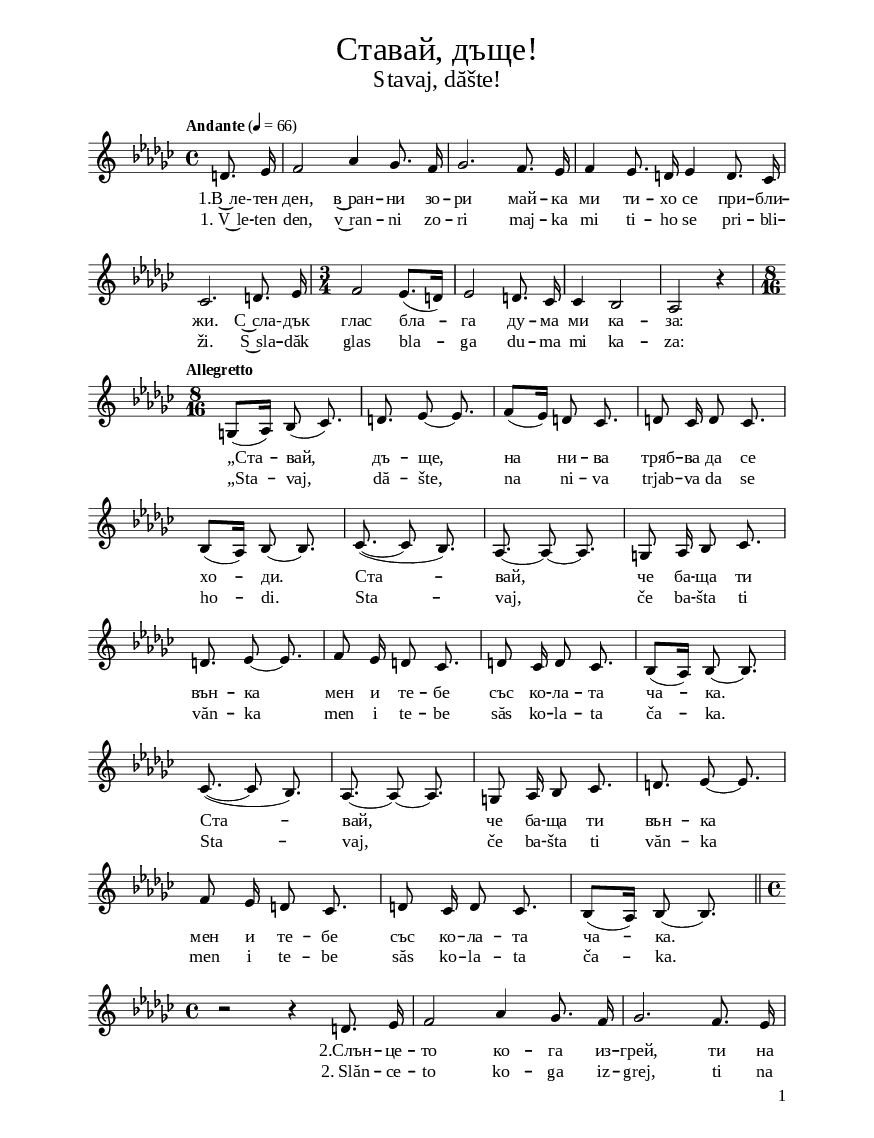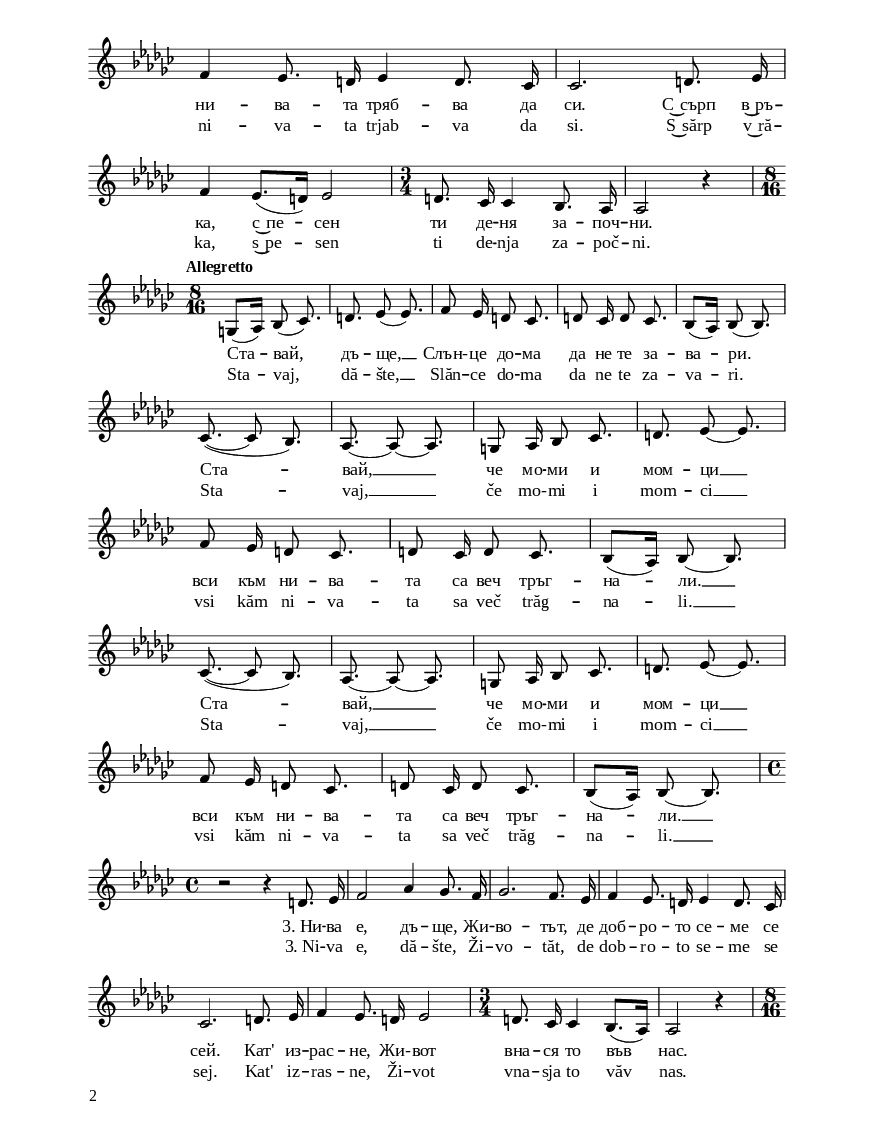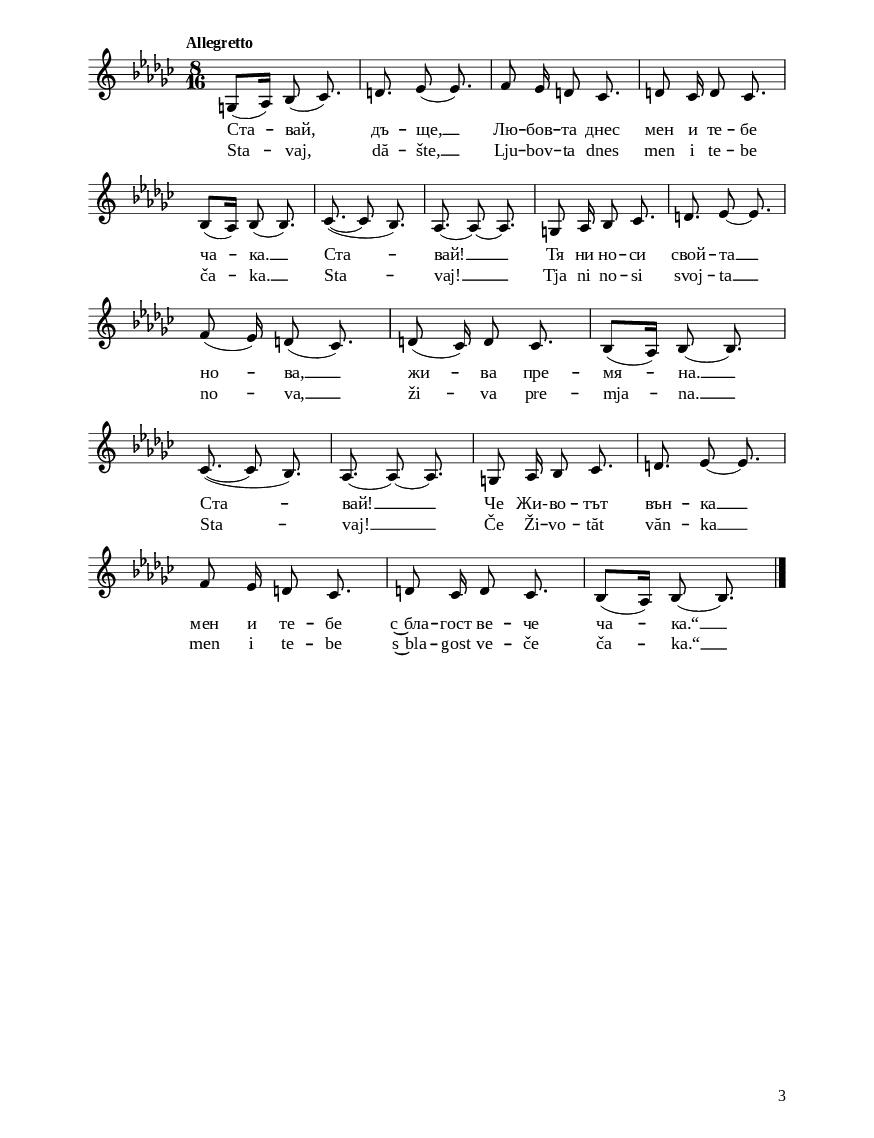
\version "2.24.1"

% include paper part and global functions
\include "include/globals.ily"

"rightBraces018" = \markup {
  \column {
    % repeat braces
    \translate #'(0 . -12.6 )
    \right-brace #18

    \translate #'(0 . -22.4 )
    \right-brace #18


  }
  \column {
    % repeat numbers
    \translate #'(0 . -13.2 )
    2

    \translate #'(0 . -24.2 )
    2


  }
}

\bookpart {
  \label #'ref142
  \tocItem \markup "Ставай, дъще! – Stavaj, dăšte!"
  \include "include/bookpart-paper.ily"
  \score {
    \include "include/score-layout.ily"


    \new Voice \absolute {
      \clef treble

      \key es \minor

      \time 4/4
      \tempoFunc "Andante" 4 "66"
      \autoBeamOff 
      \partial 4
      d'8. es'16 | % 2
      f'2 as'4 ges'8. f'16 | ges'2. f'8.es'16 | f'4 es'8.  d'16  es'4 d'8. ces'16 | \break
      ces'2. d'8. es'16 | \time 3/4 f'2 es'8. [( d'16 )] | % 7
      es'2  d'8. ces'16 | % 8
      ces'4 bes2 | % 9
      as2 r4 \break |
      \time 8/16  |
      \tempo "Allegretto" g8 [( as16 )] bes8 ( ces'8. ) | % 11
      d'8. es'8 ~ es'8. | % 12
      f'8 [( es'16 )] d'8 ces'8. | % 13
      d'8 ces'16 d'8 ces'8. \break | % 14
      bes8 [( as16 )] bes8 ~ bes8. | % 15
      ces'8. ( ~ ces'8 bes8. ) | % 16
      as8. ~ as8 ~ as8. | % 17
      g8 as16 bes8 ces'8. \break | % 18
      d'8. es'8 ~ es'8. | % 19
      f'8 es'16 d'8 ces'8. |
      d'8 ces'16 d'8 ces'8. | % 21
      bes8 [( as16 )] bes8 ~ bes8. \break | % 22
      ces'8. ( ~ ces'8 bes8. ) | % 23
      as8. ~ as8 ~ as8. | % 24
      g8 as16 bes8 ces'8. | % 25
      d'8. es'8 ~ es'8. \break | % 26
      f'8 es'16 d'8 ces'8. | % 27
      d'8 ces'16 d'8 ces'8. | % 28
      bes8 [(as16) ] bes8 ~ bes8. \bar "||" \break
      \time 4/4 r2 r4 d'8. es'16 | f'2 as'4 ges'8. f'16 | 
      ges'2. f'8.es'16 | \break
      
       f'4 es'8. d'16  es'4 d'8. ces'16 |
      ces'2. d'8. es'16 | \break
       f'4 es'8. [(d'16 ) ]es'2 | 
      \time 3/4 d'8. ces'16 ces'4 bes8. as16 | as2 r4 | \break
      
      \time 8/16 \tempo "Allegretto" g8 [(as16 )] bes8 (ces'8. ) | d'8. es'8 (es'8.) |
      
      f'8 es'16  d'8 ces'8. | d'8 ces'16 d'8 ces'8. | bes8 [(as16)] bes8 (bes8.) \break

      ces'8. ( ~ ces'8 bes8. ) |
      as8. ~ as8 ~ as8. | % 24
      g8 as16 bes8 ces'8. | % 25
      d'8. es'8 ~ es'8. \break |
      f'8 es'16 d'8 ces'8. | % 27
      d'8 ces'16 d'8 ces'8. | % 28
      bes8 [( as16 )] bes8 ~ bes8. | \break
      ces'8. ( ~ ces'8 bes8. ) |
      as8. ~ as8 ~ as8. | % 24
      g8 as16 bes8 ces'8. | % 25
      d'8. es'8 ~ es'8. \break |
      f'8 es'16 d'8 ces'8. | % 27
      d'8 ces'16 d'8 ces'8. | % 28
      bes8 [( as16 )] bes8 ~ bes8. | \break

      %\pageBreak

      \time 4/4 r2 r4  d'8. es'16 | f'2 as'4 ges'8. f'16 |
      ges'2. f'8.es'16 | f'4 es'8. d'16  es'4 d'8. ces'16 | \break
      ces'2. d'8. es'16 |
      f'4 es'8. d'16  es'2 |
      \time 3/4 d'8. ces'16 ces'4 bes8. [(as16) ] | as2 r4 | \pageBreak
      \time 8/16 \tempo "Allegretto" g8 [(as16 )] bes8 (ces'8. ) | d'8. es'8 (es'8.) |  f'8 es'16 d'8 ces'8. | d'8 ces'16 d'8 ces'8. | \break  bes8 [(as16)] bes8 (bes8.) 

      ces'8. ( ~ ces'8 bes8. ) |
      as8. ~ as8 ~ as8. | % 24
      g8 as16 bes8 ces'8. | % 25
      d'8. es'8 ~ es'8. \break |
      f'8 (es'16) d'8 ( ces'8.) | % 27
      d'8 (ces'16) d'8 ces'8. | % 28
      bes8 [( as16 )] bes8 ~ bes8. | \break
      ces'8. ( ~ ces'8 bes8. ) |
      as8. ~ as8 ~ as8. | % 24
      g8 as16 bes8 ces'8. | % 25
      d'8. es'8 ~ es'8. \break |
      f'8 es'16 d'8 ces'8. | % 27
      d'8 ces'16 d'8 ces'8. | % 28
      bes8 [( as16 )] bes8 ~ bes8. | \break \bar "|."
    }


    \addlyrics {
      "1.В~ле-" -- тен
      ден, в~ран -- ни зо -- ри май -- ка ми ти -- хо се при --
      бли -- жи. "С~сла-" -- дък глас бла -- га ду -- ма ми
      ка -- за: „Ста -- вай, дъ -- ще, на ни -- ва
      тряб -- ва да се хо -- ди. Ста -- вай, че ба --
      ща ти вън -- ка мен и те -- бе със ко -- ла --
      та ча -- ка. Ста -- вай, че ба -- ща ти вън --
      ка мен и те -- бе със ко -- ла -- та ча --
      ка. 
      
      "2.Слън" -- це -- то ко -- га из -- грей,
      ти на ни -- ва -- та тряб -- ва да си.
      "С~сърп" в~ръ -- ка, с~пе -- сен ти
      де -- ня за -- поч -- ни. Ста -- вай, дъ -- ще, __
      "Слън-" -- це до -- ма да не те за -- ва -- ри.
      Ста -- вай, __ че мо -- ми и мом -- ци __ вси към ни -- ва -- та са веч тръг -- на -- ли. __
      Ста -- вай, __ че мо -- ми и мом -- ци __ вси към ни -- ва -- та са веч тръг -- на -- ли. __

      "3. Ни" -- ва е, дъ -- ще, Жи -- во -- тът,
      де доб -- ро -- то се -- ме се сей.
      Кат' из -- рас -- не, "Жи-" -- вот вна -- ся
      то във нас. Ста -- вай, дъ -- ще, __
      Лю -- бов -- та днес мен и те -- бе ча -- ка. __
      Ста -- вай! __ Тя ни но -- си
      свой -- та __ но -- ва, __ жи -- ва пре -- мя -- на. __
      Ста -- вай! __ Че "Жи-" -- во -- тът вън -- ка __ мен
      и те -- бе с~бла -- гост ве -- че ча -- ка.“ __

    }

\addlyrics {
      "1. V~le" -- ten
      den, v~ran -- ni zo -- ri maj -- ka mi ti -- ho se pri --
      bli -- ži. "S~sla" -- dăk glas bla -- ga du -- ma mi
      ka -- za: „Sta -- vaj, dă -- šte, na ni -- va
      trjab -- va da se ho -- di. Sta -- vaj, če ba --
      šta ti văn -- ka men i te -- be săs ko -- la --
      ta ča -- ka. Sta -- vaj, če ba -- šta ti văn --
      ka men i te -- be săs ko -- la -- ta ča --
      ka. 
      
      "2. Slăn" -- ce -- to ko -- ga iz -- grej,
      ti na ni -- va -- ta trjab -- va da si.
      "S~sărp" v~ră -- ka, s~pe -- sen ti
      de -- nja za -- poč -- ni. Sta -- vaj, dă -- šte, __
      Slăn -- ce do -- ma da ne te za -- va -- ri.
      Sta -- vaj, __ če "mo-" -- mi i mom -- ci __ vsi kăm ni -- va -- ta sa več trăg -- na -- li. __
      Sta -- vaj, __ če "mo-" -- mi i mom -- ci __ vsi kăm ni -- va -- ta sa več trăg -- na -- li. __

      "3. Ni" -- va e, dă -- šte, Ži -- vo -- tăt,
      de dob -- ro -- to se -- me se sej.
      Kat' iz -- ras -- ne, Ži -- vot vna -- sja
      to văv nas. Sta -- vaj, dă -- šte, __
      Lju -- bov -- ta dnes men i te -- be ča -- ka. __
      Sta -- vaj! __ Tja ni no -- si
      svoj -- ta __ no -- va, __ ži -- va pre -- mja -- na. __
      Sta -- vaj! __ Če Ži -- vo -- tăt văn -- ka __ men
      i te -- be s~bla -- gost ve -- če ča -- ka.“ __

    }


    \header {
      title = \titleFunc "Ставай, дъще!" "Stavaj, dăšte!"
    }

    \midi{}



  } % score




\pageBreak

  % include foreign translation(s) of the song
  \version "2.24.1"

\markup \fill-line { \fontsize #deTitleFontSize "Steh' auf, Tochter!" }
\markup \null
\markup \null

\markup \fontsize #deCoupletFontSize {
  \hspace #2
  \override #`(baseline-skip . ,deCoupletBaselineSkip)
  \column {
    \line { 1. An einem Sommertag, in der frühen Morgenröte, }

    \line { "   " näherte sich mir meine Mutter leise.}

    \line { "   "Mit süßer Stimme sagte sie mir ein gütiges Wort:}

    \line { "   " „Stehe auf, Tochter, }

    \line { "   " weil auf den Acker gegangen werden soll.}

    \line { "   "Stehe auf, }

    \line { "   " weil dein Vater draußen auf mich und auf dich mit dem Gespann wartet.“}
    \line { " "}

    \line { 2. Wenn die Sonne aufgeht, }
    \line { "   "sollst du auf dem Acker sein.}
    \line { "   " Mit der Sichel in der Hand und mit einem Lied begrüße den Tag.}
    \line { "   "Stehe auf, meine Tochter, }
    \line { "   "damit die Sonne dich nicht im Hause findet.}
    \line { "   "Stehe auf, meine Tochter, }
    \line { "   "weil alle Mädchen und Jungen schon zum Acker aufgebrochen sind.}
    \line { " "}

    \line { 3. Der Acker, meine Tochter, ist das Leben,}

    \line { "   "wo der gute Samen gesät wird.}

    \line { "   "Wenn er gedeiht, dann trägt er Leben in uns hinein.}

    \line { "   "Stehe auf, Tochter, }

    \line { "   " die Liebe wartet heute auf mich und auf dich.}

    \line { "   "Stehe auf, }

    \line { "   " sie bringt uns ihr neues, lebendiges Gewand.}

    \line { "   "Stehe auf, }

    \line { "   "weil das Leben draußen schon auf mich und auf dich mit Güte wartet.}
  }
}


} % bookpart
